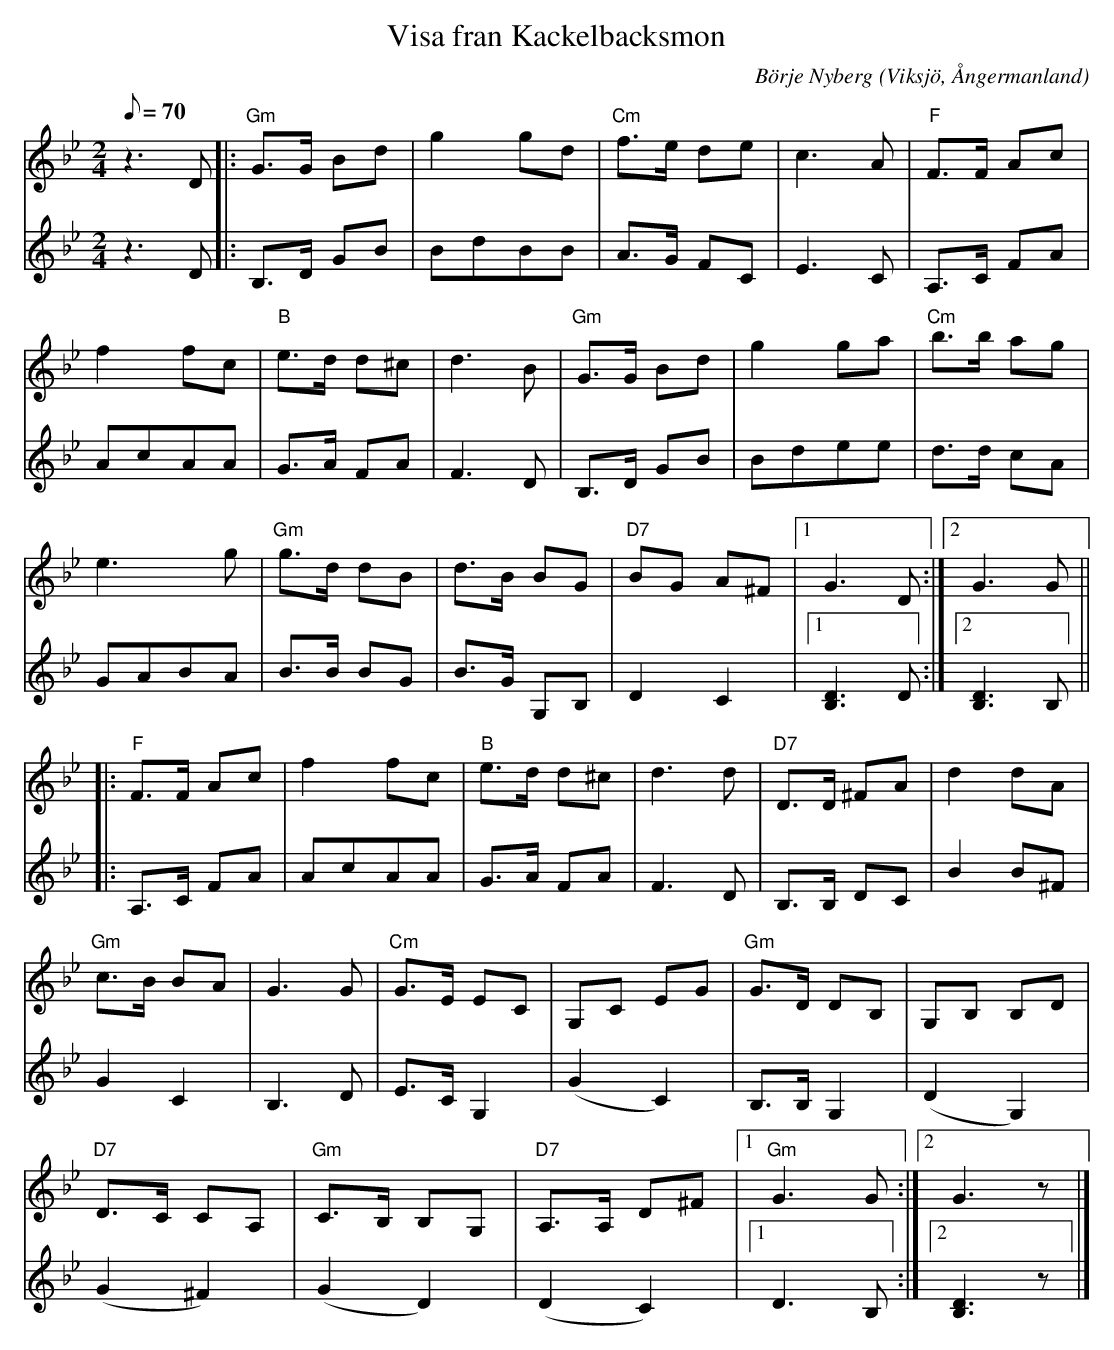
X:1
T:Visa fran Kackelbacksmon
C:Börje Nyberg
O:Viksjö, Ångermanland
M:2/4
L:1/8
Q:70
K:Gm
V:1
z2> D2|: "Gm"G>G Bd | g2 gd | "Cm"f>e de | c2>A2 | "F"F>F Ac |
f2 fc | "B"e>d d^c | d2>B2 | "Gm"G>G Bd |g2 ga | "Cm"b>b ag |
e2> g2 | "Gm"g>d dB |d>B BG | "D7"BG A^F |1 G2> D2 :|2 G2> G2 ||
|: "F"F>F Ac | f2 fc | "B"e>d d^c | d2>d2 | "D7"D>D ^FA | d2 dA |
"Gm"c>B BA |G2> G2 | "Cm"G>E EC | G,C EG | "Gm"G>D DB, | G,B, B,D |
"D7"D>C CA, | "Gm"C>B, B,G, | "D7"A,>A, D^F |1 "Gm"G2> G2 :|2 G2> z2 |]
V:2
z2> D2 |: B,>D GB | BdBB | A>G FC | E2>C2 | A,>C FA |
AcAA | G>A FA| F2> D2 | B,>D GB | Bdee | d>d cA |
GABA | B>B BG | B>G G,B, | D2C2 |1 [D2B,2]> D2 :|2 [D2B,2]> B,2 ||
|: A,>C FA | AcAA | G>A FA | F2> D2 | B,>B, DC | B2 B^F |
G2 C2 | B,2> D2 | E>C G,2 | (G2 C2) | B,>B, G,2 | (D2 G,2) |
(G2 ^F2) | (G2 D2) | (D2 C2) |1 D2> B,2 :|2 [D2B,2]> z2 |]
